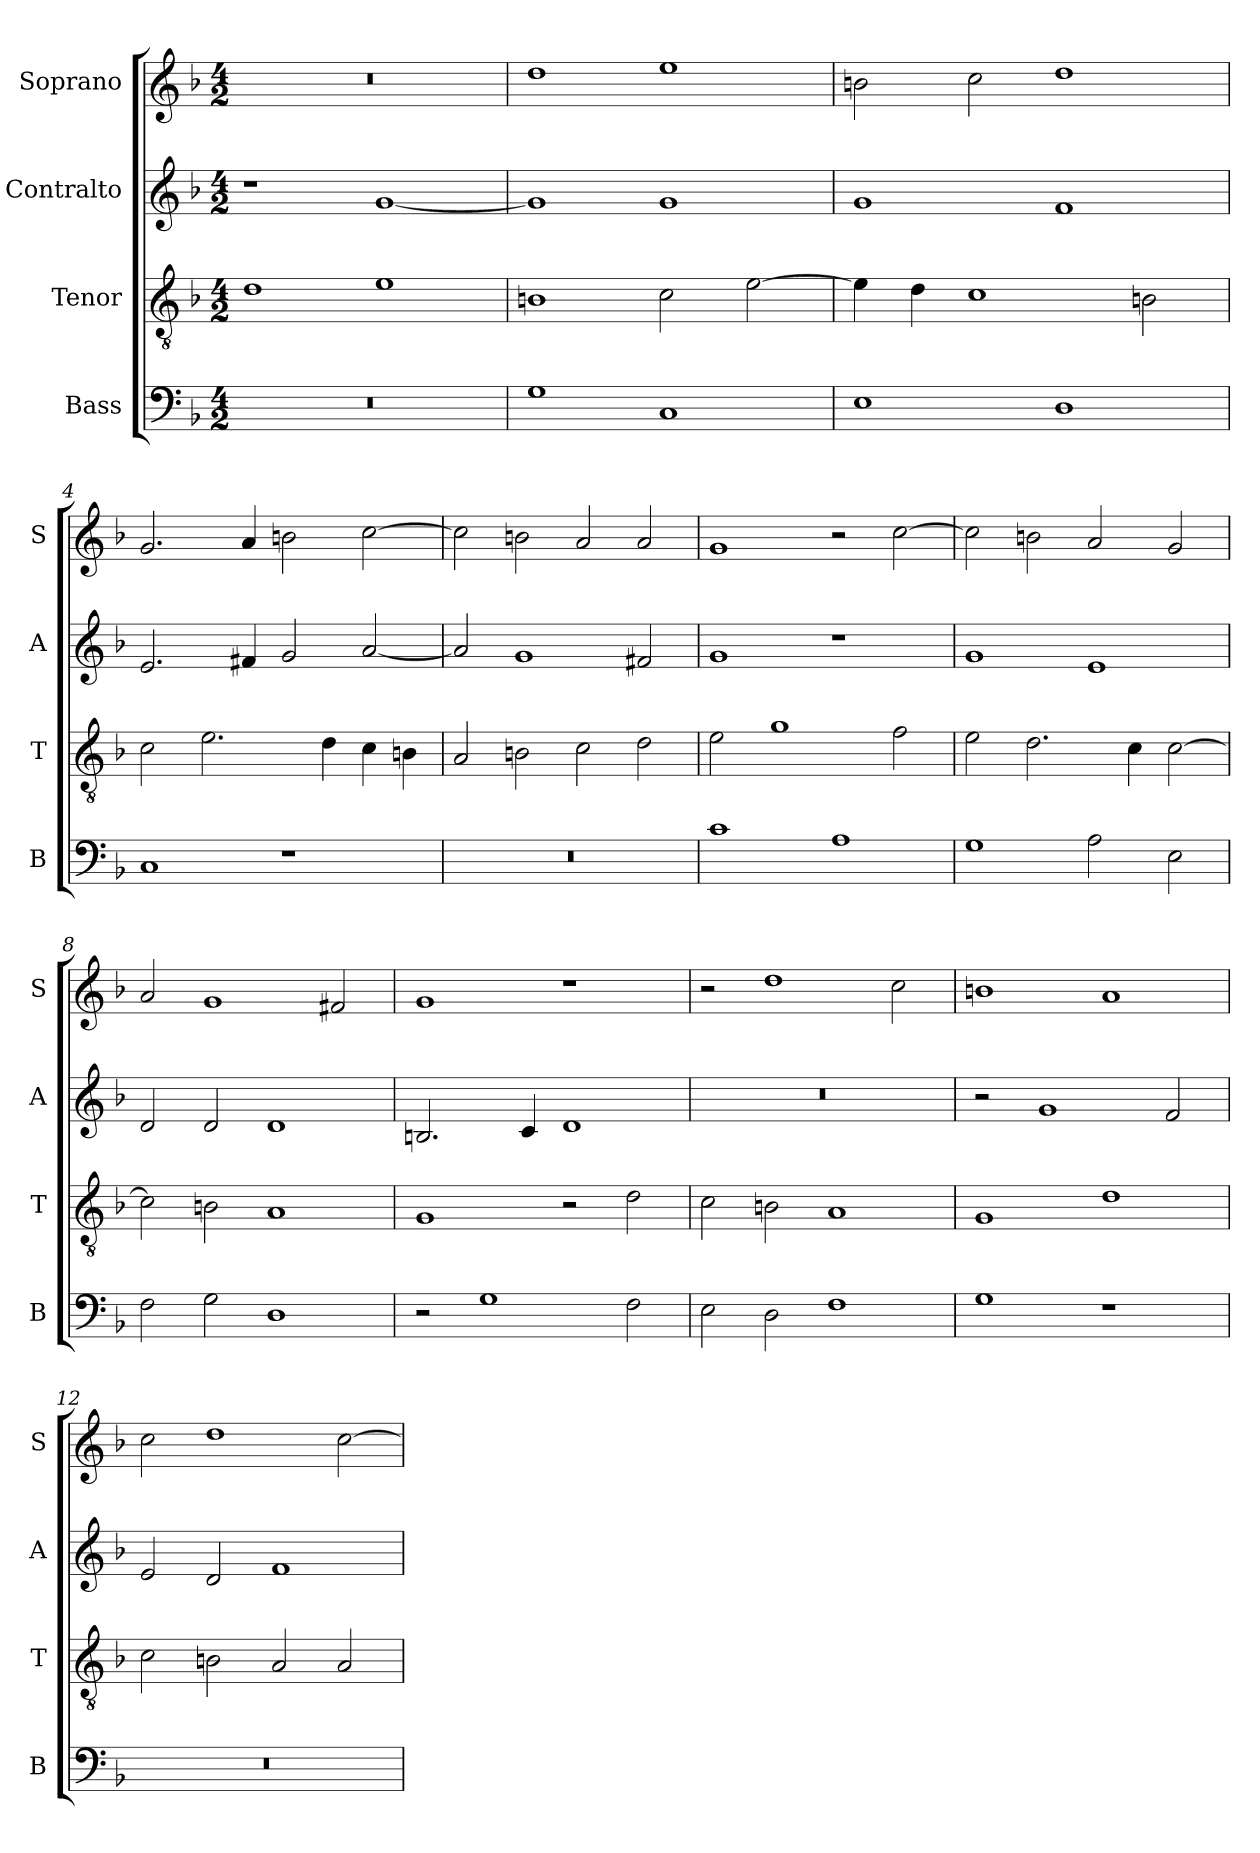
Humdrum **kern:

**kern	**kern	**kern	**kern
*part4	*part3	*part2	*part1
*staff4	*staff3	*staff2	*staff1
*I"Bass	*I"Tenor	*I"Contralto	*I"Soprano
*I'B	*I'T	*I'A	*I'S
*clefF4	*clefGv2	*clefG2	*clefG2
*k[b-]	*k[b-]	*k[b-]	*k[b-]
*M4/2	*M4/2	*M4/2	*M4/2
=1	=1	=1	=1
0r	1d	1r	0r
.	1e	[1g	.
=2	=2	=2	=2
1G	1Bn	1g]	1dd
1C	2c	1g	1ee
.	[2e	.	.
=3	=3	=3	=3
1E	4e]	1g	2bn
.	4d	.	.
.	1c	.	2cc
1D	.	1f	1dd
.	2Bn	.	.
=4	=4	=4	=4
1C	2c	2.e	2.g
.	2.e	.	.
.	.	4f#X	4a
1r	.	2g	2bn
.	4d	.	.
.	4c	[2a	[2cc
.	4Bn	.	.
=5	=5	=5	=5
0r	2A	2a]	2cc]
.	2Bn	1g	2bn
.	2c	.	2a
.	2d	2f#X	2a
=6	=6	=6	=6
1c	2e	1g	1g
.	1g	.	.
1A	.	1r	2r
.	2f	.	[2cc
=7	=7	=7	=7
1G	2e	1g	2cc]
.	2.d	.	2bn
2A	.	1e	2a
.	4c	.	.
2E	[2c	.	2g
=8	=8	=8	=8
2F	2c]	2d	2a
2G	2Bn	2d	1g
1D	1A	1d	.
.	.	.	2f#X
=9	=9	=9	=9
2r	1G	2.Bn	1g
1G	.	.	.
.	.	4c	.
.	2r	1d	1r
2F	2d	.	.
=10	=10	=10	=10
2E	2c	0r	2r
2D	2Bn	.	1dd
1F	1A	.	.
.	.	.	2cc
=11	=11	=11	=11
1G	1G	2r	1bn
.	.	1g	.
1r	1d	.	1a
.	.	2f	.
=12	=12	=12	=12
0r	2c	2e	2cc
.	2Bn	2d	1dd
.	2A	1f	.
.	2A	.	[2cc
=	=	=	=
*-	*-	*-	*-
